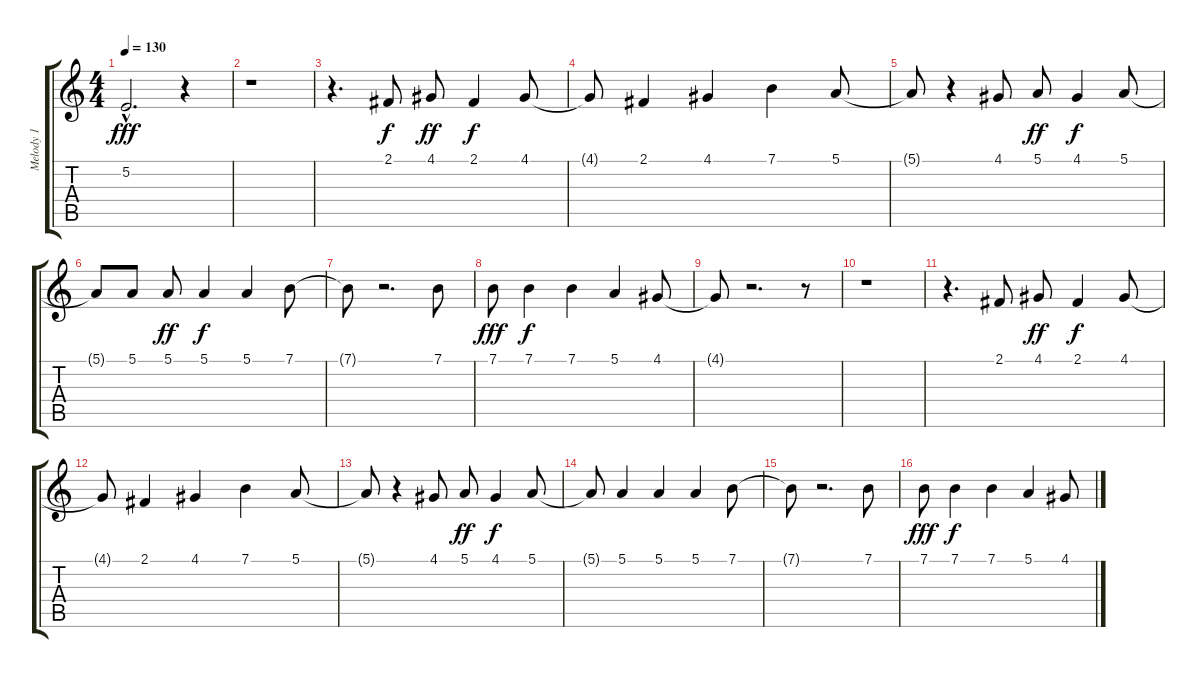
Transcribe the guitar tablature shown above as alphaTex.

\track ("Melody 1" "Melody 1") {instrument lead4chiff}
\staff {score tabs}
\tuning (E4 B3 G3 D3 A2 E2) {hide}
\ts (4 4)
\tempo 130
\clef g2
\ks c
5.2{hac}.2{d dy fff} r.4 |
r.1 |
r.4{d} 2.1.8{dy f} 4.1.8{dy ff} 2.1.4{dy f} 4.1.8 |
4.1{t}.8 2.1.4 4.1.4 7.1.4 5.1.8 |
5.1{t}.8 r.4 4.1.8 5.1.8{dy ff} 4.1.4{dy f} 5.1.8 |
5.1{t}.8 5.1.8 5.1.8{dy ff} 5.1.4{dy f} 5.1.4 7.1.8 |
7.1{t}.8 r.2{d} 7.1.8 |
7.1.8{dy fff} 7.1.4{dy f} 7.1.4 5.1.4 4.1.8 |
4.1{t}.8 r.2{d} r.8 |
r.1 |
r.4{d} 2.1.8 4.1.8{dy ff} 2.1.4{dy f} 4.1.8 |
4.1{t}.8 2.1.4 4.1.4 7.1.4 5.1.8 |
5.1{t}.8 r.4 4.1.8 5.1.8{dy ff} 4.1.4{dy f} 5.1.8 |
5.1{t}.8 5.1.4 5.1.4 5.1.4 7.1.8 |
7.1{t}.8 r.2{d} 7.1.8 |
7.1.8{dy fff} 7.1.4{dy f} 7.1.4 5.1.4 4.1.8
